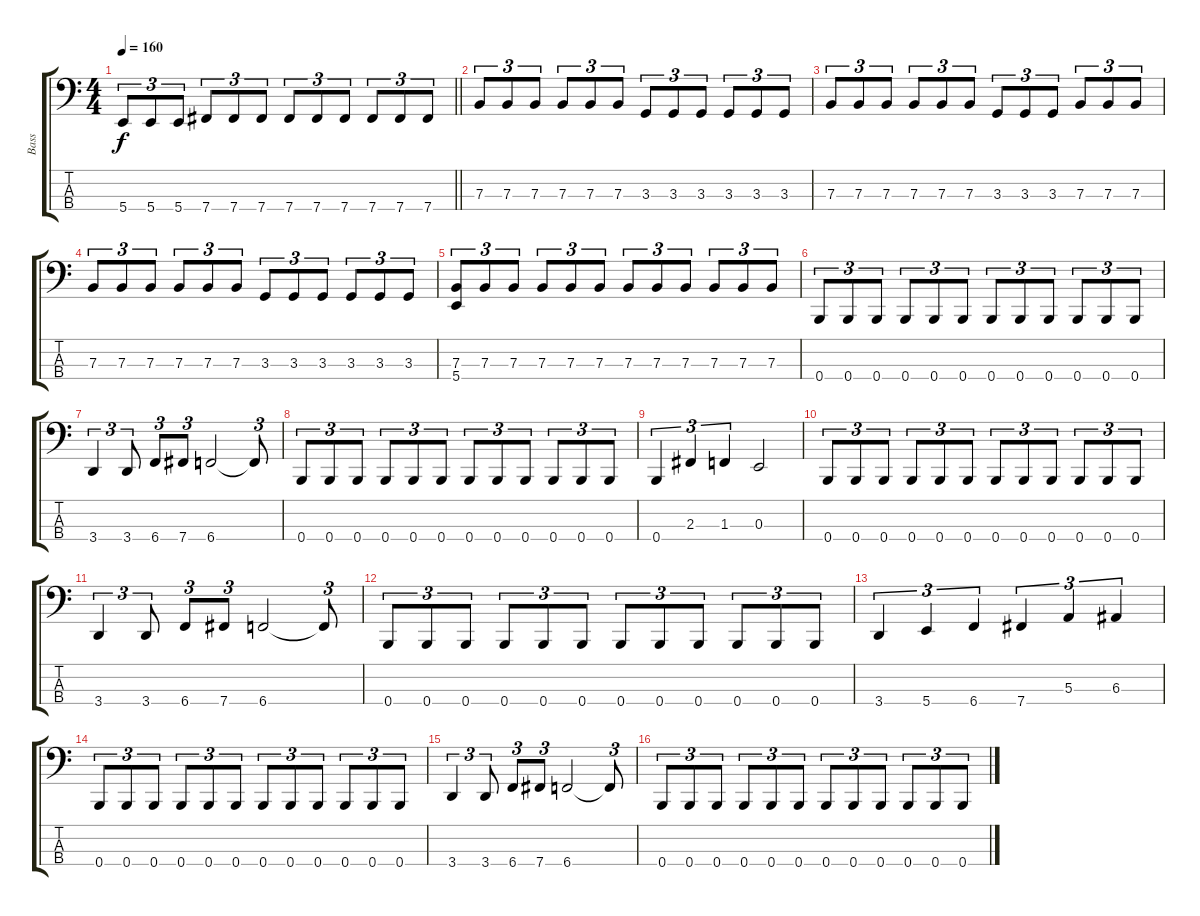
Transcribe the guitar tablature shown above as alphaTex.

\track ("Bass" "Bass") {instrument electricbasspick}
\staff {score tabs}
\tuning (D2 A1 E1 B0) {hide}
\ts (4 4)
\tempo 160
\clef f4
\barLineRight lightlight
\ks c
5.4.8{tu (3 2) dy f} 5.4.8{tu (3 2)} 5.4.8{tu (3 2)} 7.4.8{tu (3 2)} 7.4.8{tu (3 2)} 7.4.8{tu (3 2)} 7.4.8{tu (3 2)} 7.4.8{tu (3 2)} 7.4.8{tu (3 2)} 7.4.8{tu (3 2)} 7.4.8{tu (3 2)} 7.4.8{tu (3 2)} |
7.3.8{tu (3 2)} 7.3.8{tu (3 2)} 7.3.8{tu (3 2)} 7.3.8{tu (3 2)} 7.3.8{tu (3 2)} 7.3.8{tu (3 2)} 3.3.8{tu (3 2)} 3.3.8{tu (3 2)} 3.3.8{tu (3 2)} 3.3.8{tu (3 2)} 3.3.8{tu (3 2)} 3.3.8{tu (3 2)} |
7.3.8{tu (3 2)} 7.3.8{tu (3 2)} 7.3.8{tu (3 2)} 7.3.8{tu (3 2)} 7.3.8{tu (3 2)} 7.3.8{tu (3 2)} 3.3.8{tu (3 2)} 3.3.8{tu (3 2)} 3.3.8{tu (3 2)} 7.3.8{tu (3 2)} 7.3.8{tu (3 2)} 7.3.8{tu (3 2)} |
7.3.8{tu (3 2)} 7.3.8{tu (3 2)} 7.3.8{tu (3 2)} 7.3.8{tu (3 2)} 7.3.8{tu (3 2)} 7.3.8{tu (3 2)} 3.3.8{tu (3 2)} 3.3.8{tu (3 2)} 3.3.8{tu (3 2)} 3.3.8{tu (3 2)} 3.3.8{tu (3 2)} 3.3.8{tu (3 2)} |
(7.3 5.4).8{tu (3 2)} 7.3.8{tu (3 2)} 7.3.8{tu (3 2)} 7.3.8{tu (3 2)} 7.3.8{tu (3 2)} 7.3.8{tu (3 2)} 7.3.8{tu (3 2)} 7.3.8{tu (3 2)} 7.3.8{tu (3 2)} 7.3.8{tu (3 2)} 7.3.8{tu (3 2)} 7.3.8{tu (3 2)} |
0.4.8{tu (3 2)} 0.4.8{tu (3 2)} 0.4.8{tu (3 2)} 0.4.8{tu (3 2)} 0.4.8{tu (3 2)} 0.4.8{tu (3 2)} 0.4.8{tu (3 2)} 0.4.8{tu (3 2)} 0.4.8{tu (3 2)} 0.4.8{tu (3 2)} 0.4.8{tu (3 2)} 0.4.8{tu (3 2)} |
3.4.4{tu (3 2)} 3.4.8{tu (3 2)} 6.4.8{tu (3 2)} 7.4.8{tu (3 2)} 6.4.2 6.4{t}.8{tu (3 2)} |
0.4.8{tu (3 2)} 0.4.8{tu (3 2)} 0.4.8{tu (3 2)} 0.4.8{tu (3 2)} 0.4.8{tu (3 2)} 0.4.8{tu (3 2)} 0.4.8{tu (3 2)} 0.4.8{tu (3 2)} 0.4.8{tu (3 2)} 0.4.8{tu (3 2)} 0.4.8{tu (3 2)} 0.4.8{tu (3 2)} |
0.4.4{tu (3 2)} 2.3.4{tu (3 2)} 1.3.4{tu (3 2)} 0.3.2 |
0.4.8{tu (3 2)} 0.4.8{tu (3 2)} 0.4.8{tu (3 2)} 0.4.8{tu (3 2)} 0.4.8{tu (3 2)} 0.4.8{tu (3 2)} 0.4.8{tu (3 2)} 0.4.8{tu (3 2)} 0.4.8{tu (3 2)} 0.4.8{tu (3 2)} 0.4.8{tu (3 2)} 0.4.8{tu (3 2)} |
3.4.4{tu (3 2)} 3.4.8{tu (3 2)} 6.4.8{tu (3 2)} 7.4.8{tu (3 2)} 6.4.2 6.4{t}.8{tu (3 2)} |
0.4.8{tu (3 2)} 0.4.8{tu (3 2)} 0.4.8{tu (3 2)} 0.4.8{tu (3 2)} 0.4.8{tu (3 2)} 0.4.8{tu (3 2)} 0.4.8{tu (3 2)} 0.4.8{tu (3 2)} 0.4.8{tu (3 2)} 0.4.8{tu (3 2)} 0.4.8{tu (3 2)} 0.4.8{tu (3 2)} |
3.4.4{tu (3 2)} 5.4.4{tu (3 2)} 6.4.4{tu (3 2)} 7.4.4{tu (3 2)} 5.3.4{tu (3 2)} 6.3.4{tu (3 2)} |
0.4.8{tu (3 2)} 0.4.8{tu (3 2)} 0.4.8{tu (3 2)} 0.4.8{tu (3 2)} 0.4.8{tu (3 2)} 0.4.8{tu (3 2)} 0.4.8{tu (3 2)} 0.4.8{tu (3 2)} 0.4.8{tu (3 2)} 0.4.8{tu (3 2)} 0.4.8{tu (3 2)} 0.4.8{tu (3 2)} |
3.4.4{tu (3 2)} 3.4.8{tu (3 2)} 6.4.8{tu (3 2)} 7.4.8{tu (3 2)} 6.4.2 6.4{t}.8{tu (3 2)} |
0.4.8{tu (3 2)} 0.4.8{tu (3 2)} 0.4.8{tu (3 2)} 0.4.8{tu (3 2)} 0.4.8{tu (3 2)} 0.4.8{tu (3 2)} 0.4.8{tu (3 2)} 0.4.8{tu (3 2)} 0.4.8{tu (3 2)} 0.4.8{tu (3 2)} 0.4.8{tu (3 2)} 0.4.8{tu (3 2)}
